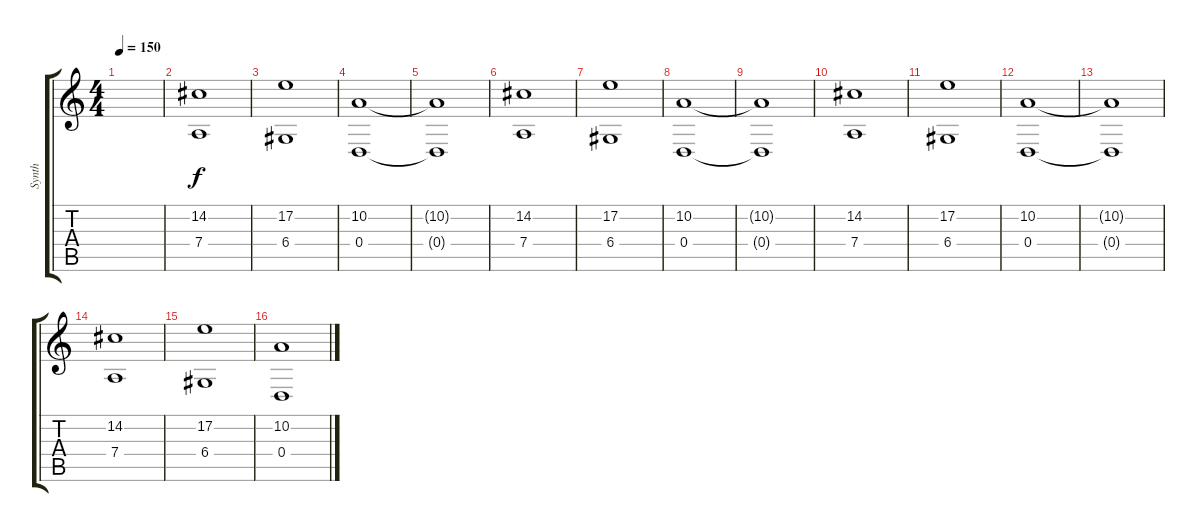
\track ("Synth" "Synth") {instrument synthstrings1}
\staff {score tabs}
\tuning (E4 B3 G3 D3 A2 E2) {hide}
\ts (4 4)
\tempo 150
\clef g2
\ks c
|
(14.2 7.4).1 |
(17.2 6.4).1 |
(10.2 0.4).1 |
(10.2{t} 0.4{t}).1 |
(14.2 7.4).1 |
(17.2 6.4).1 |
(10.2 0.4).1 |
(10.2{t} 0.4{t}).1 |
(14.2 7.4).1 |
(17.2 6.4).1 |
(10.2 0.4).1 |
(10.2{t} 0.4{t}).1 |
(14.2 7.4).1 |
(17.2 6.4).1 |
(10.2 0.4).1
